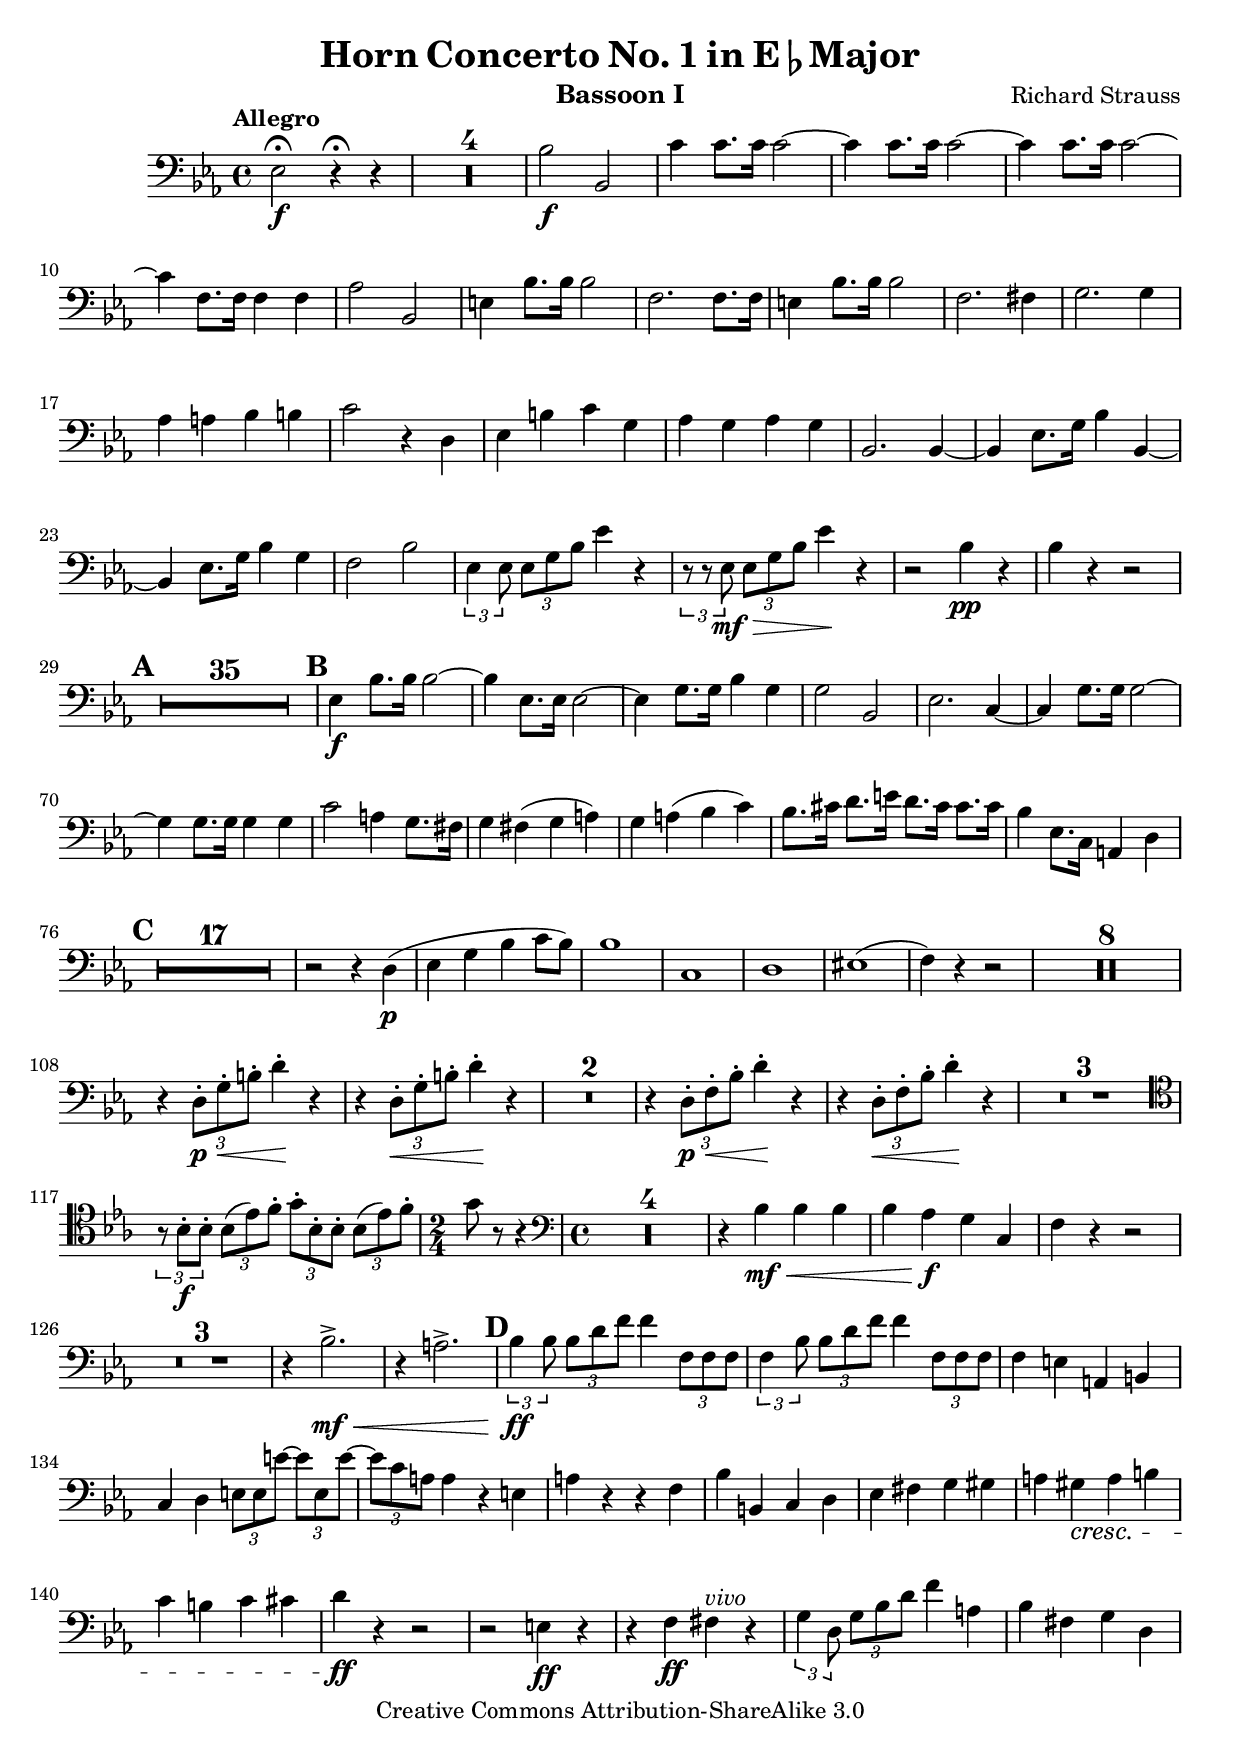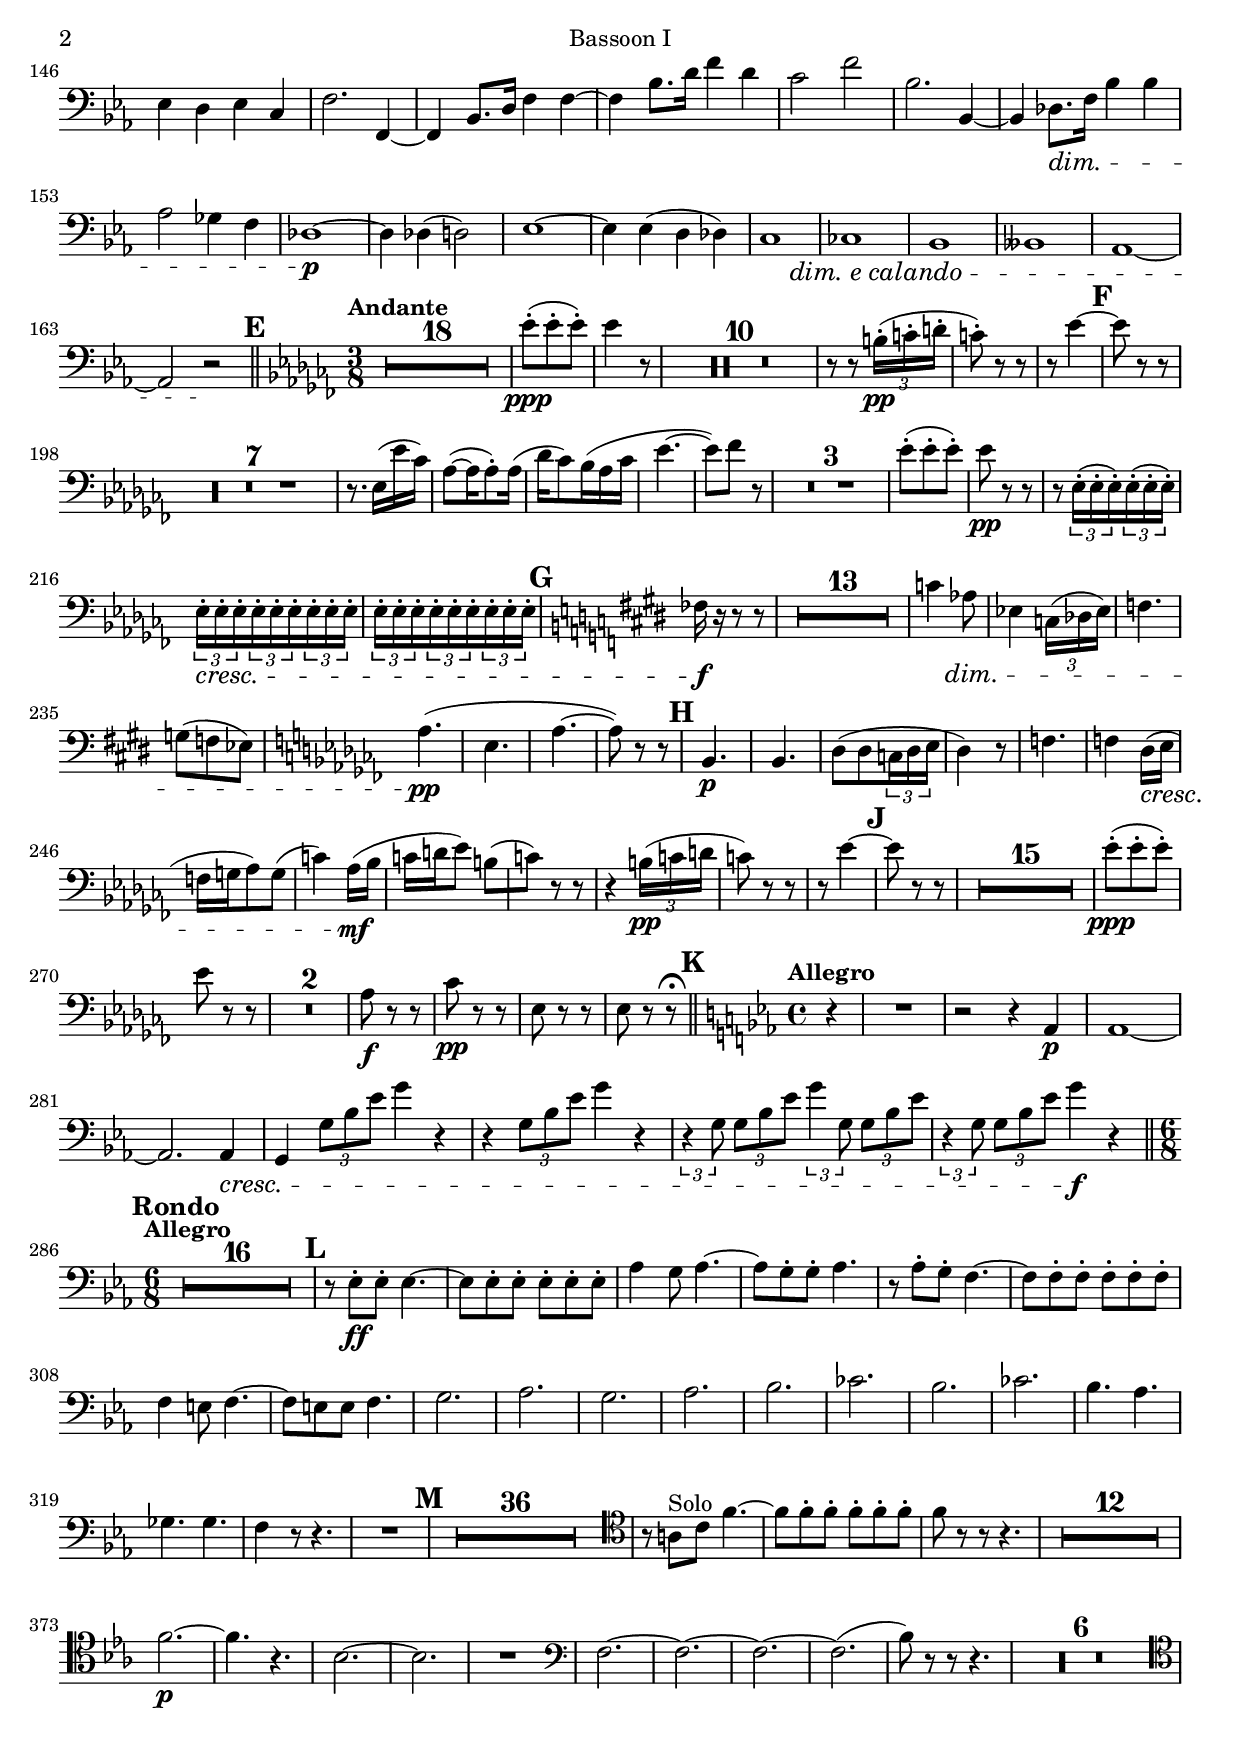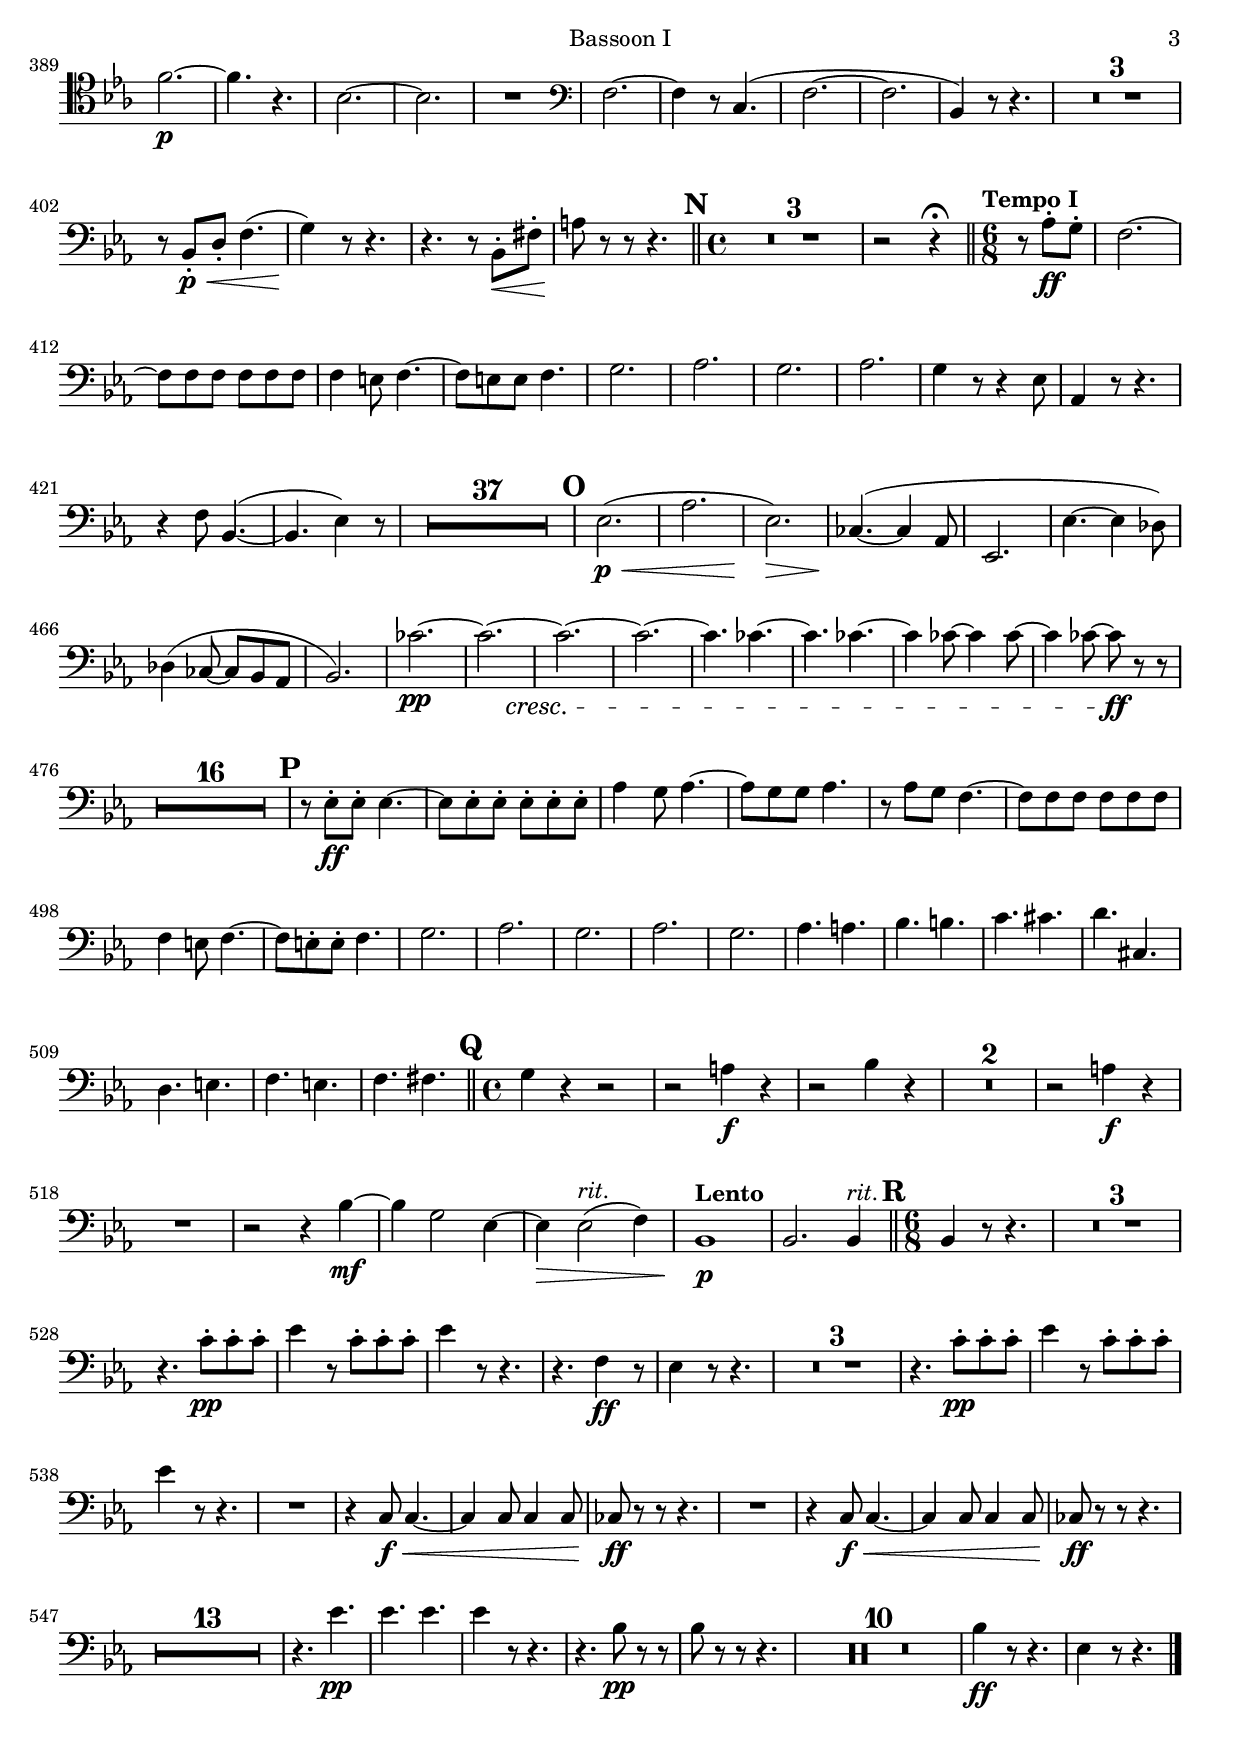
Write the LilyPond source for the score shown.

\version "2.13.22"

\version "2.13.41"

\include "defs.ily"

bassoonOneMvtI = \relative c
{
  \clef bass
  \key ees \major
  ees2\f\fermata r4\fermata r |
  R1*4 |
  bes'2\f bes, |
  \repeat unfold 3 {c'4 c8. c16 c2~ |}
  c4 f,8. f16 f4 f |
  aes2 bes, |
  e4 bes'8. bes16 bes2 |
  f2. f8. f16 |
  e4 bes'8. bes16 bes2 |
  f2. fis4 |
  g2. g4 |
  aes a bes b |
  c2 r4 d, |
  ees b' c g |
  aes g aes g |
  bes,2. bes4~ |
  bes ees8. g16 bes4 bes,~ |
  bes ees8. g16 bes4 g |
  f2 bes |
  \times 2/3 {ees,4 ees8} \times 2/3 {ees8 g bes} ees4 r |
  \times 2/3 {r8 r ees,\mf\>} \times 2/3 {ees8 g bes} ees4\! r |
  r2 bes4\pp r |
  bes r r2 |

  %A
  R1*35 |

  %B
  ees,4\f bes'8. bes16 bes2~ |
  bes4 ees,8. ees16 ees2~ |
  ees4 g8. g16 bes4 g |
  g2 bes, |
  ees2. c4~ |
  c g'8. g16 g2~ |
  g4 g8. g16 g4 g |
  c2 a4 g8. fis16 |
  g4 fis( g a) |
  g a( bes c) |
  bes8. cis16 d8. e16 d8. cis16 cis8. cis16 |
  bes4 ees,8. c16 a4 d |

  %C
  R1*17 |
  r2 r4 d(\p |
  ees g bes c8 bes) |
  bes1 |
  c, |
  d |
  eis( |
  f4) r r2 |
  R1*8 |
  r4 \times 2/3 {d8-.\p\< g-. b-.} d4-.\! r |
  r4 \times 2/3 {d,8-.\< g-. b-.} d4-.\! r |
  R1*2 |
  r4 \times 2/3 {d,8-.\p\< f-. bes-.} d4-.\! r |
  r4 \times 2/3 {d,8-.\< f-. bes-.} d4-.\! r |
  R1*3 |
  \clef tenor
  \times 2/3 {r8 bes-.\f bes-.} \times 2/3 {bes( ees) f-.} \times 2/3 {g-. bes,-. bes-.} \times 2/3 {bes( ees) f-.} |

  %2/4
  g8 r r4 |

  %4/4
  \clef bass
  R1*4 |
  r4 bes,\mf\< bes bes |
  bes aes\f g c, |
  f r r2 |
  R1*3 |
  r4 bes2.->\mf\< |
  r4 a2.-> |

  %D
  \times 2/3 {bes4\ff bes8} \times 2/3 {bes8 d f} f4 \times 2/3 {f,8 f f} |
  \times 2/3 {f4 bes8} \times 2/3 {bes8 d f} f4 \times 2/3 {f,8 f f} |
  f4 e a, b |
  c4 d \times 2/3 {e8 e e'~} \times 2/3 {e e, e'~} |
  \times 2/3 {e c a} a4 r e |
  a r r f |
  bes b, c d |
  ees fis g gis |
  a gis\cresc a b | %EDIT: cresc added
  c b c cis |
  d\ff r r2 |
  r2 e,4\ff r |
  r f\ff fis^\vivo r |
  \times 2/3 {g4 d8} \times 2/3 {g8 bes d} f4 a, |
  bes fis g d |
  ees d ees c |
  f2. f,4~ |
  f bes8. d16 f4 f~ |
  f bes8. d16 f4 d |
  c2 f |
  bes,2. bes,4~ |
  bes des8.\dim f16 bes4 bes |
  aes2 ges4 f |
  des1~\p |
  des4 des( d2) |
  ees1~ |
  ees4 ees( d des) |
  << {s2 s\dimECalando} {c1} >> |
  ces |
  bes |
  beses |
  aes~ |
  aes2 r2\! |
}

bassoonOneMvtII = \relative c'
{
  \key aes \minor
  R4.*18 |
  %\clef tenor %Clef change for one measure in score seems unnecessary.
  ees8-.(\ppp ees-. ees-.) |
  %\clef bass
  ees4 r8 |
  R4.*10 |
  r8 r \times 2/3 {b16-.(\pp c-. d-.} |
  c8-.) r r |
  r ees4~ |

  %F
  ees8 r r |
  R4.*7 |
  r8. ees,16( ees' ces) |
  aes8~( aes16 aes8-.) aes16( |
  des ces8) bes16( aes ces |
  ees4.~ |
  ees8) fes r |
  R4.*3 |
  ees8-.( ees-. ees-.) |
  ees\pp r r |
  r \times 2/3 {ees,16-.( ees-. ees-.)} \times 2/3 {ees16-.( ees-. ees-.)} |
  \times 2/3 {ees16-.\cresc ees-. ees-.} \times 2/3 {ees16-. ees-. ees-.} \times 2/3 {ees16-. ees-. ees-.} |
  \times 2/3 {ees16-. ees-. ees-.} \times 2/3 {ees16-. ees-. ees-.} \times 2/3 {ees16-. ees-. ees-.} |

  %G
  \key e \major
  fes16\f r r8 r |
  R4.*13 |
  << c'4 {s8 s\dim} >> aes8 |
  ees4 \times 2/3 {c16( des ees)} |
  f4. |
  g8( f ees) |

  \key aes \minor
  aes4.(\pp |
  ees |
  aes~ |
  aes8) r r |

  %H
  bes,4.\p |
  bes |
  des8( des \times 2/3 {c16 des ees} |
  des4) r8 |
  f4. |
  f4 des16(\cresc ees |
  f g aes8) g( |
  c4) aes16(\mf bes |
  c d ees8) b[( |
  c]) r r |
  r4 \times 2/3 {b16(\pp c d} |
  c8) r r |
  r ees4~ |

  %J
  ees8 r r |
  R4.*15 |
  ees8-.(\ppp ees-. ees-.) |
  ees8 r r |
  R4.*2 |
  aes,8\f r r |
  ces\pp r r |
  ees, r r |
  ees r r\fermata |
}

bassoonOneMvtIII = \relative c
{
  \key ees \major
  r4 |
  R1 |
  r2 r4 aes4\p |
  aes1~ |
  aes2. aes4\cresc |
  g \times 2/3 {g'8 bes ees} g4 r |
  r \times 2/3 {g,8 bes ees} g4 r |
  \times 2/3 {r4 g,8} \times 2/3 {g bes ees} \times 2/3 {g4 g,8} \times 2/3 {g bes ees}
  \times 2/3 {r4 g,8} \times 2/3 {g bes ees} g4\f r |

  %6/8
  R2.*16 |

  %L
  r8 ees,-.\ff ees-. ees4.~ |
  ees8 ees-. ees-. ees-. ees-. ees-. |
  aes4 g8 aes4.~ |
  aes8 g-. g-. aes4. |
  r8 aes-. g-. f4.~ |
  f8 f-. f-. f-. f-. f-. |
  f4 e8 f4.~ |
  f8 e e f4. |
  g2. |
  aes |
  g |
  aes |
  bes |
  ces |
  bes |
  ces |
  bes4. aes |
  ges ges |
  f4 r8 r4. |
  R2. |

  %M
  R2.*36 |
  \clef tenor
  r8 a^\solo c f4.~ |
  f8 f-. f-. f-. f-. f-. |
  f r r r4. |
  R2.*12 |
  f2.~\p | f4. r |
  bes,2.~ | bes |
  R2. |
  \clef bass
  f2.~ | f~ | f~ | f( |
  bes8) r r r4. |
  R2.*6 |
  \clef tenor
  f'2.~\p | f4. r |
  bes,2.~ | bes |
  R2. |
  \clef bass
  f2.~ |
  f4 r8 c4.( |
  f2.~ | f |
  bes,4) r8 r4. |
  R2.*3 |
  r8 bes-.\p\< d-. f4.( |
  g4)\! r8 r4. |
  r4. r8 bes,-.\< fis'-. |
  a\! r r r4. |

  %4/4
  R1*3 |
  r2 r4\fermata

  %6/8
  r8 aes-.\ff g-. |
  f2.~ |
  f8 f f f f f |
  f4 e8 f4.~ |
  f8 e e f4. |
  g2. |
  aes |
  g |
  aes |
  g4 r8 r4 ees8 |
  aes,4 r8 r4. |
  r4 f'8 bes,4.~( |
  bes ees4) r8 |
  R2.*37 |

  %O
  ees2.(\p\< |
  aes |
  ees)\> |
  ces4.~(\! ces4 aes8 |
  ees2. |
  ees'4.~ ees4 des8) |
  des4( ces8~ ces bes aes |
  bes2.) |
  ces'~\pp |
  << {s4. s\cresc} {ces2.~} >> |
  ces~ |
  ces~ |
  ces4. ces~ |
  ces4. ces~ |
  ces4 ces8~ ces4 ces8~ |
  ces4 ces8~ ces\ff r r |
  R2.*16 |

  %P
  r8 ees,-.\ff ees-. ees4.~ |
  ees8 ees-. ees-. ees-. ees-. ees-. |
  aes4 g8 aes4.~ |
  aes8 g g aes4. |
  r8 aes g f4.~ |
  f8 f f f f f |
  f4 e8 f4.~ |
  f8 e-. e-. f4. |
  g2. |
  aes |
  g |
  aes |
  g |
  aes4. a |
  bes b |
  c cis |
  d cis, |
  d e |
  f e |
  f fis |

  %Q
  %4/4
  g4 r r2 |
  r2 a4\f r |
  r2 bes4 r |
  R1*2 |
  r2 a4\f r |
  R1*1 |
  r2 r4 bes~\mf |
  bes g2 ees4~ |
  ees\> ees2(^\rit f4) |
  bes,1\p |
  bes2. bes4^\rit |

  %6/8
  bes4 r8 r4. |
  R2.*3 |
  r4. c'8-.\pp c-. c-. |
  ees4 r8 c8-. c-. c-. |
  ees4 r8 r4. |
  r4. f,4\ff r8 |
  ees4 r8 r4. |
  R2.*3 |
  r4. c'8-.\pp c-. c-. |
  ees4 r8 c8-. c-. c-. |
  ees4 r8 r4. |
  \repeat unfold 2
  {
    R2. |
    r4 c,8\f\< c4.~ |
    c4 c8 c4 c8 |
    ces8\ff r r r4. |
  }
  R2.*13 |
  r4. ees'\pp |
  ees ees |
  ees4 r8 r4. |
  r4. bes8\pp r r |
  bes r r r4. |
  R2.*10 |
  bes4\ff r8 r4. |
  ees,4 r8 r4. |
}

bassoonOne = {\bassoonOneMvtI \bassoonOneMvtII \bassoonOneMvtIII}


instrument = "Bassoon I"
notes = \bassoonOne

\include "part.ily"
